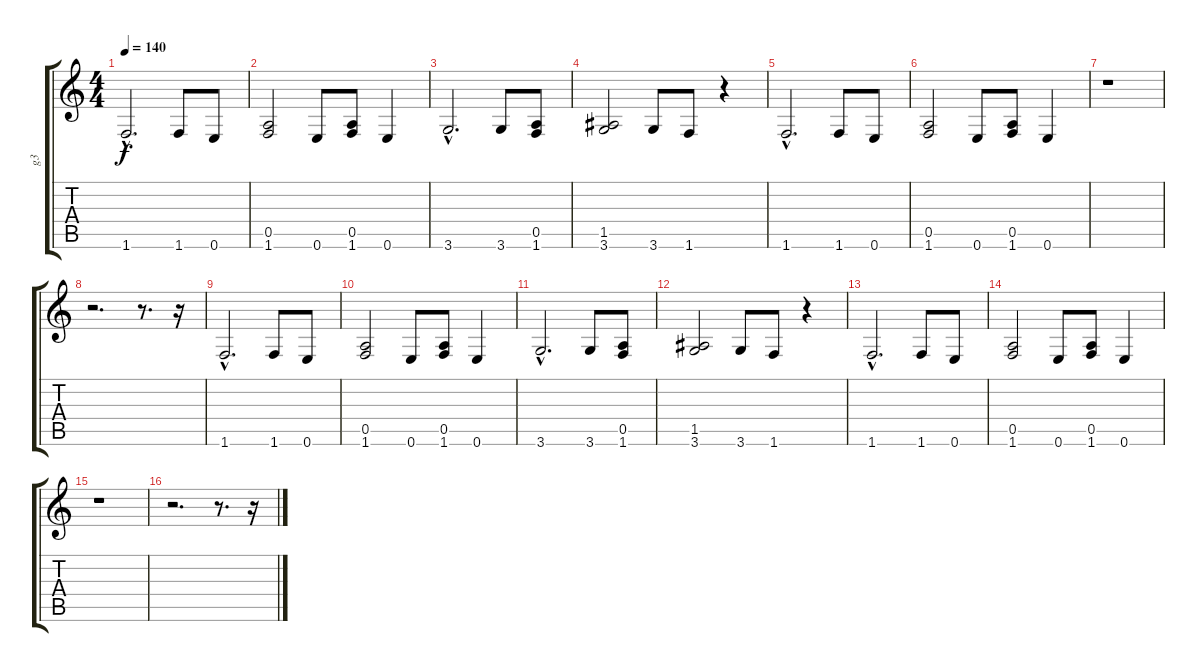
\track ("g3" "g3") {instrument overdrivenguitar}
\staff {score tabs}
\tuning (E4 B3 G3 D3 A2 E2) {hide}
\ts (4 4)
\tempo 140
\clef g2
\ks c
1.6{hac}.2{d dy f instrument overdrivenguitar} 1.6.8 0.6.8 |
(0.5 1.6).2 0.6.8 (0.5 1.6).8 0.6.4 |
3.6{hac}.2{d} 3.6.8 (0.5 1.6).8 |
(1.5 3.6).2 3.6.8 1.6.8 r.4 |
1.6{hac}.2{d} 1.6.8 0.6.8 |
(0.5 1.6).2 0.6.8 (0.5 1.6).8 0.6.4 |
r.1 |
r.2{d} r.8{d} r.16 |
1.6{hac}.2{d} 1.6.8 0.6.8 |
(0.5 1.6).2 0.6.8 (0.5 1.6).8 0.6.4 |
3.6{hac}.2{d} 3.6.8 (0.5 1.6).8 |
(1.5 3.6).2 3.6.8 1.6.8 r.4 |
1.6{hac}.2{d} 1.6.8 0.6.8 |
(0.5 1.6).2 0.6.8 (0.5 1.6).8 0.6.4 |
r.1 |
r.2{d} r.8{d} r.16
